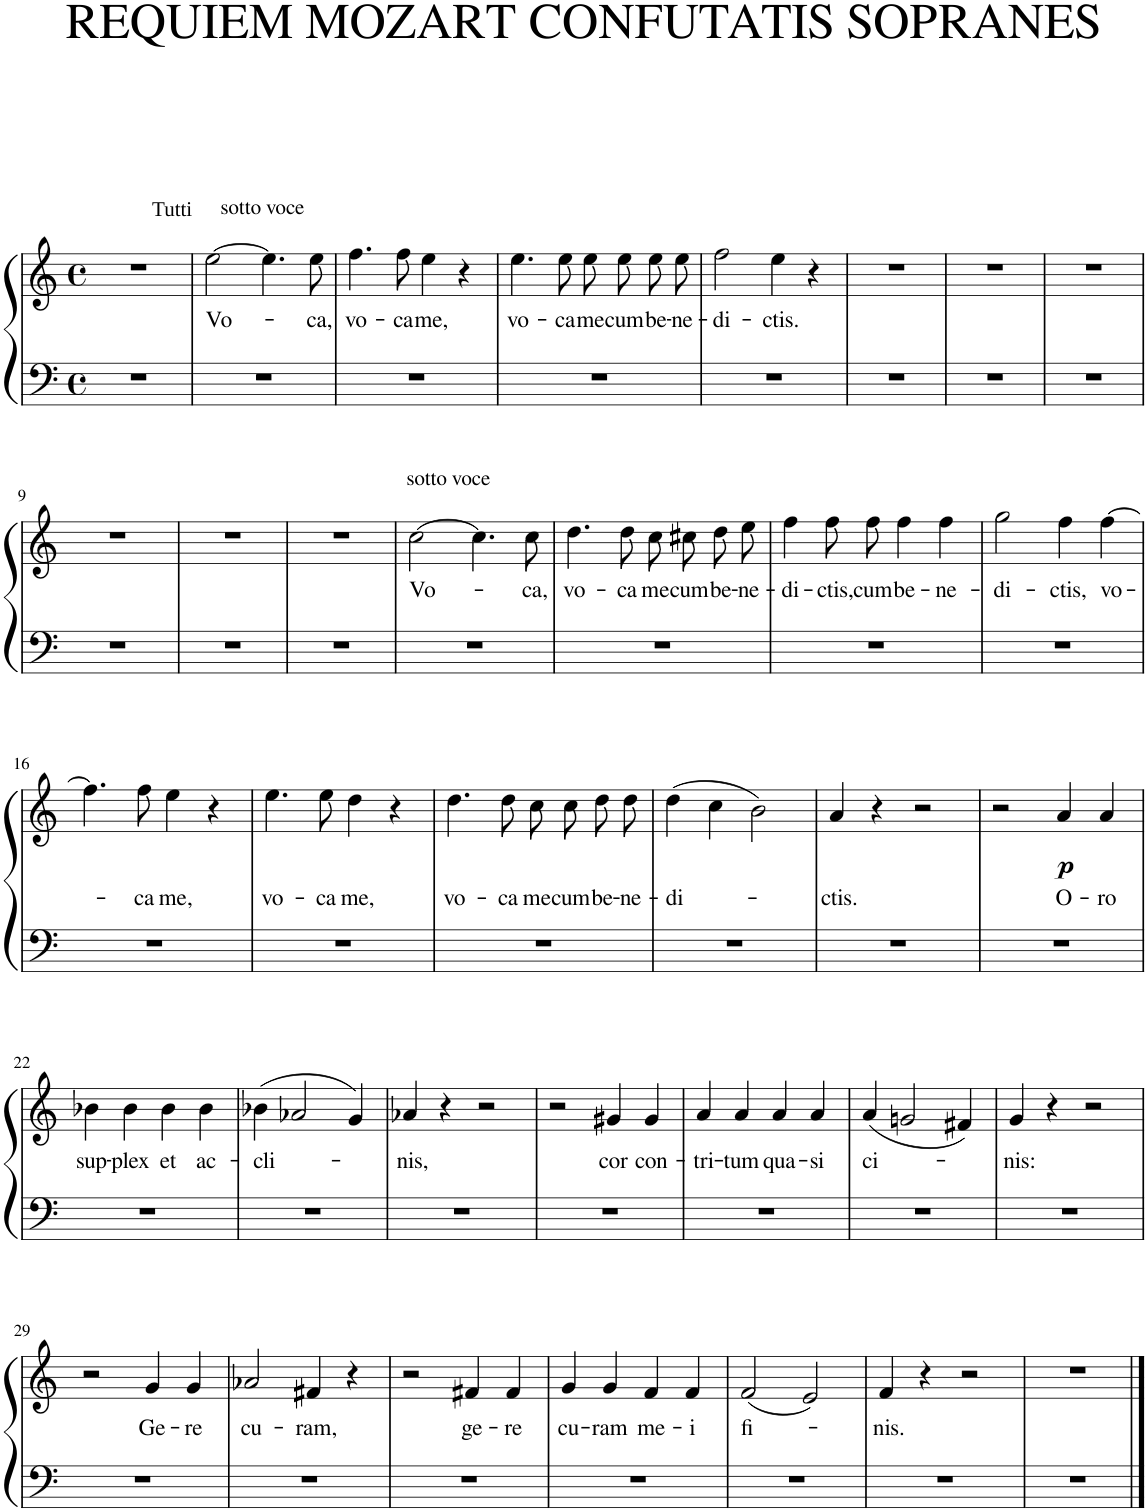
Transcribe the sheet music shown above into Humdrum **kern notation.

**kern	**kern	**text	**dynam
*part1	*part1	*part1	*part1
*staff2	*staff1	*staff1	*staff1/2
*I"Piano	*	*	*
*I'Pno.	*	*	*
*clefF4	*clefG2	*	*
*k[]	*k[]	*	*
*M4/4	*M4/4	*	*
*met(c)	*met(c)	*	*
=1	=1	=1	=1
1r	1r	.	.
=2	=2	=2	=2
!	!LO:TX:a:t=Tutti	!	!
!	!LO:TX:a:t=sotto voce	!	!
!	!	!LO:LY:b	!
1r	[2ee\	Vo-	.
.	4.ee\]	.	.
!	!	!LO:LY:b	!
.	8ee\	-ca,	.
=3	=3	=3	=3
!	!	!LO:LY:b	!
1r	4.ff\	vo-	.
!	!	!LO:LY:b	!
.	8ff\	-ca	.
!	!	!LO:LY:b	!
.	4ee\	me,	.
.	4r	.	.
=4	=4	=4	=4
!	!	!LO:LY:b	!
1r	4.ee\	vo-	.
!	!	!LO:LY:b	!
.	8ee\	-ca	.
!	!	!LO:LY:b	!
.	8ee\L	me	.
!	!	!LO:LY:b	!
.	8ee\J	cum	.
!	!	!LO:LY:b	!
.	8ee\L	be-	.
!	!	!LO:LY:b	!
.	8ee\J	-ne-	.
=5	=5	=5	=5
!	!	!LO:LY:b	!
1r	2ff\	-di-	.
!	!	!LO:LY:b	!
.	4ee\	-ctis.	.
.	4r	.	.
=6	=6	=6	=6
1r	1r	.	.
=7	=7	=7	=7
1r	1r	.	.
=8	=8	=8	=8
1r	1r	.	.
!!LO:LB:g=z
=9	=9	=9	=9
1r	1r	.	.
=10	=10	=10	=10
1r	1r	.	.
=11	=11	=11	=11
1r	1r	.	.
=12	=12	=12	=12
!	!LO:TX:a:t=sotto voce	!	!
!	!	!LO:LY:b	!
1r	[2cc\	Vo-	.
.	4.cc\]	.	.
!	!	!LO:LY:b	!
.	8cc\	-ca,	.
=13	=13	=13	=13
!	!	!LO:LY:b	!
1r	4.dd\	vo-	.
!	!	!LO:LY:b	!
.	8dd\	-ca	.
!	!	!LO:LY:b	!
.	8cc\L	me	.
!	!	!LO:LY:b	!
.	8cc#X\J	cum	.
!	!	!LO:LY:b	!
.	8dd\L	be-	.
!	!	!LO:LY:b	!
.	8ee\J	-ne-	.
=14	=14	=14	=14
!	!	!LO:LY:b	!
1r	4ff\	-di-	.
!	!	!LO:LY:b	!
.	8ff\L	-ctis,	.
!	!	!LO:LY:b	!
.	8ff\J	cum	.
!	!	!LO:LY:b	!
.	4ff\	be-	.
!	!	!LO:LY:b	!
.	4ff\	-ne-	.
=15	=15	=15	=15
!	!	!LO:LY:b	!
1r	2gg\	-di-	.
!	!	!LO:LY:b	!
.	4ff\	-ctis,	.
!	!	!LO:LY:b	!
.	[4ff\	vo-	.
!!LO:LB:g=z
=16	=16	=16	=16
1r	4.ff\]	.	.
!	!	!LO:LY:b	!
.	8ff\	-ca	.
!	!	!LO:LY:b	!
.	4ee\	me,	.
.	4r	.	.
=17	=17	=17	=17
!	!	!LO:LY:b	!
1r	4.ee\	vo-	.
!	!	!LO:LY:b	!
.	8ee\	-ca	.
!	!	!LO:LY:b	!
.	4dd\	me,	.
.	4r	.	.
=18	=18	=18	=18
!	!	!LO:LY:b	!
1r	4.dd\	vo-	.
!	!	!LO:LY:b	!
.	8dd\	-ca	.
!	!	!LO:LY:b	!
.	8cc\L	me	.
!	!	!LO:LY:b	!
.	8cc\J	cum	.
!	!	!LO:LY:b	!
.	8dd\L	be-	.
!	!	!LO:LY:b	!
.	8dd\J	-ne-	.
=19	=19	=19	=19
!	!	!LO:LY:b	!
1r	(4dd\	-di-	.
.	4cc\	.	.
.	2b\)	.	.
=20	=20	=20	=20
!	!	!LO:LY:b	!
1r	4a/	-ctis.	.
.	4r	.	.
.	2r	.	.
=21	=21	=21	=21
1r	2r	.	.
!	!	!LO:LY:b	!LO:DY:b
.	4a/	O-	p
!	!	!LO:LY:b	!
.	4a/	-ro	.
!!LO:LB:g=z
=22	=22	=22	=22
!	!	!LO:LY:b	!
1r	4b-X\	sup-	.
!	!	!LO:LY:b	!
.	4b-\	-plex	.
!	!	!LO:LY:b	!
.	4b-\	et	.
!	!	!LO:LY:b	!
.	4b-\	ac-	.
=23	=23	=23	=23
!	!	!LO:LY:b	!
1r	(4b-X\	-cli-	.
.	2a-X/	.	.
.	4g/)	.	.
=24	=24	=24	=24
!	!	!LO:LY:b	!
1r	4a-X/	-nis,	.
.	4r	.	.
.	2r	.	.
=25	=25	=25	=25
1r	2r	.	.
!	!	!LO:LY:b	!
.	4g#X/	cor	.
!	!	!LO:LY:b	!
.	4g#/	con-	.
=26	=26	=26	=26
!	!	!LO:LY:b	!
1r	4a/	-tri-	.
!	!	!LO:LY:b	!
.	4a/	-tum	.
!	!	!LO:LY:b	!
.	4a/	qua-	.
!	!	!LO:LY:b	!
.	4a/	-si	.
=27	=27	=27	=27
!	!	!LO:LY:b	!
1r	(4a/	ci-	.
.	2gn/	.	.
.	4f#X/)	.	.
=28	=28	=28	=28
!	!	!LO:LY:b	!
1r	4g/	-nis:	.
.	4r	.	.
.	2r	.	.
!!LO:LB:g=z
=29	=29	=29	=29
1r	2r	.	.
!	!	!LO:LY:b	!
.	4g/	Ge-	.
!	!	!LO:LY:b	!
.	4g/	-re	.
=30	=30	=30	=30
!	!	!LO:LY:b	!
1r	2a-X/	cu-	.
!	!	!LO:LY:b	!
.	4f#X/	-ram,	.
.	4r	.	.
=31	=31	=31	=31
1r	2r	.	.
!	!	!LO:LY:b	!
.	4f#X/	ge-	.
!	!	!LO:LY:b	!
.	4f#/	-re	.
=32	=32	=32	=32
!	!	!LO:LY:b	!
1r	4g/	cu-	.
!	!	!LO:LY:b	!
.	4g/	-ram	.
!	!	!LO:LY:b	!
.	4f/	me-	.
!	!	!LO:LY:b	!
.	4f/	-i	.
=33	=33	=33	=33
!	!	!LO:LY:b	!
1r	(2f/	fi-	.
.	2e/)	.	.
=34	=34	=34	=34
!	!	!LO:LY:b	!
1r	4f/	-nis.	.
.	4r	.	.
.	2r	.	.
=35	=35	=35	=35
1r	1r	.	.
==	==	==	==
*-	*-	*-	*-
